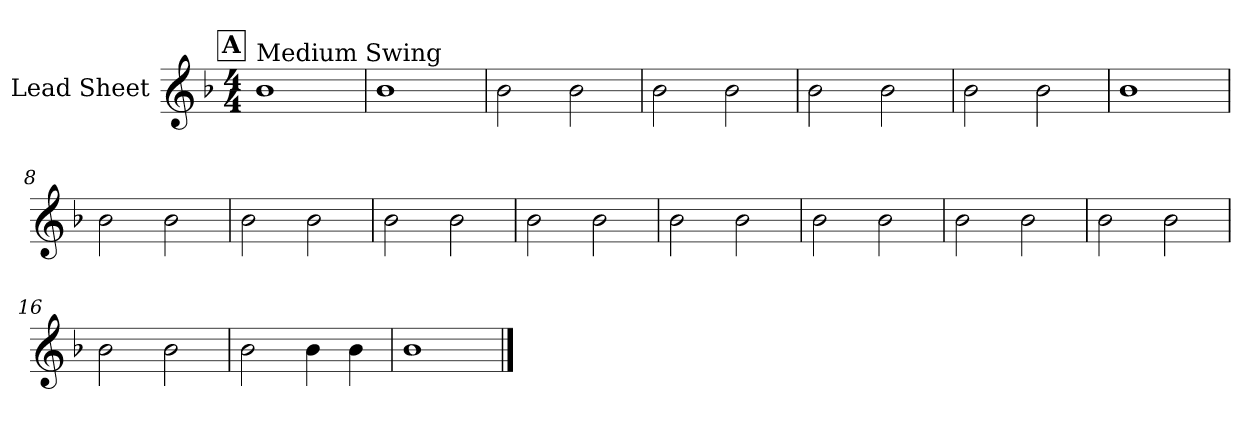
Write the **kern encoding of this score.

**kern
*part1
*staff1
*I"Lead Sheet
*clefG2
*k[b-]
*F:
*M4/4
!!LO:REH:place=s1:a:fs=14:t=A
=1
!LO:TX:a:t=Medium Swing
1b-
=2
1b-
=3
2b-\
2b-\
=4
2b-\
2b-\
!!LO:LB:g=z
=5
2b-\
2b-\
=6
2b-\
2b-\
=7
1b-
=8
2b-\
2b-\
!!LO:LB:g=z
=9
2b-\
2b-\
=10
2b-\
2b-\
=11
2b-\
2b-\
=12
2b-\
2b-\
!!LO:LB:g=z
=13
2b-\
2b-\
=14
2b-\
2b-\
=15
2b-\
2b-\
=16
2b-\
2b-\
!!LO:LB:g=z
=17
2b-\
4b-\
4b-\
=18
1b-
==
*-
